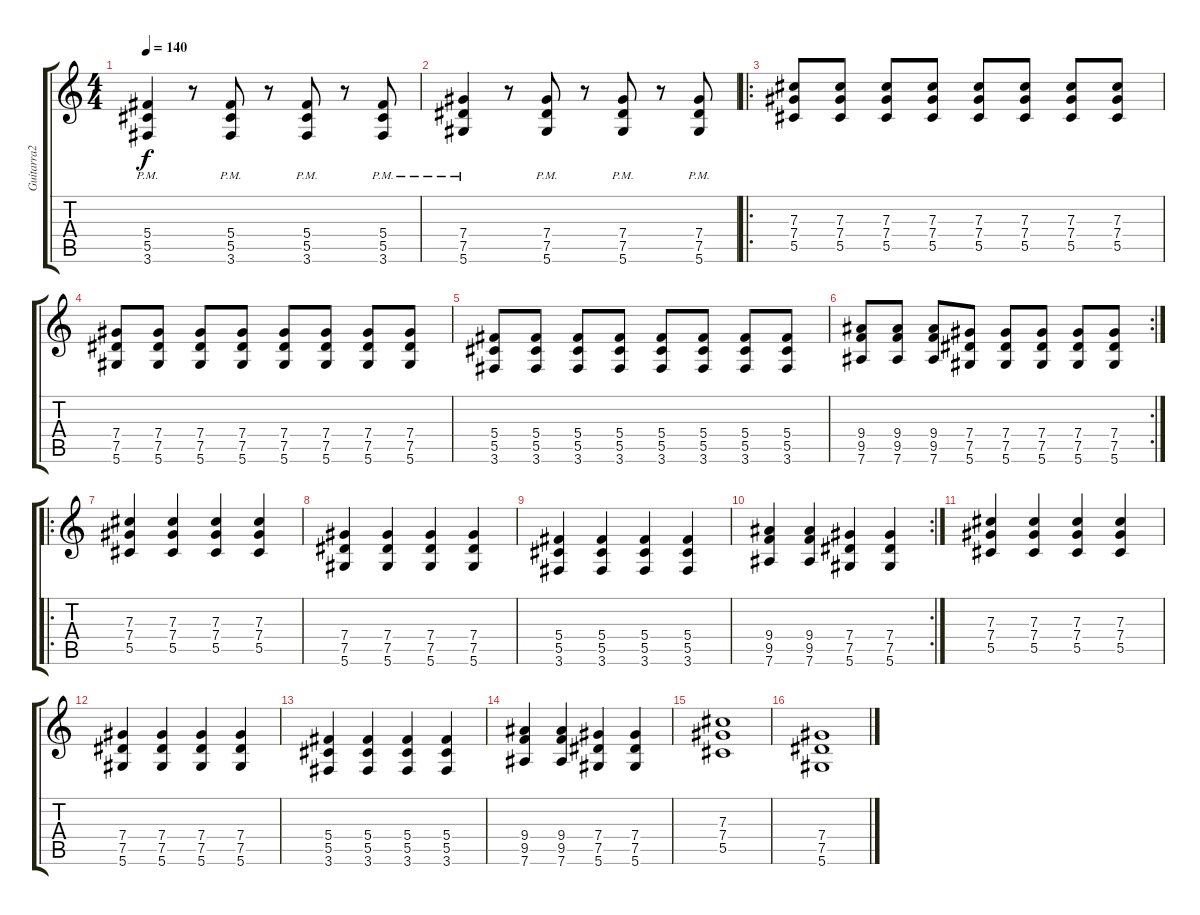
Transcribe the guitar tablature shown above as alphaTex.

\track ("Guitarra2" "Guitarra2") {instrument distortionguitar}
\staff {score tabs}
\tuning (Eb4 Bb3 Gb3 Db3 Ab2 Eb2) {hide}
\ts (4 4)
\tempo 140
\clef g2
\ks c
(5.4{pm} 5.5{pm} 3.6{pm}).4{dy f volume 12} r.8 (5.4{pm} 5.5{pm} 3.6{pm}).8 r.8 (5.4{pm} 5.5{pm} 3.6{pm}).8 r.8 (5.4{pm} 5.5{pm} 3.6{pm}).8 |
(7.4{pm} 7.5{pm} 5.6{pm}).4 r.8 (7.4{pm} 7.5{pm} 5.6{pm}).8 r.8 (7.4{pm} 7.5{pm} 5.6{pm}).8 r.8 (7.4{pm} 7.5{pm} 5.6{pm}).8 |
\ro
(7.3 7.4 5.5).8{volume 14} (7.3 7.4 5.5).8 (7.3 7.4 5.5).8 (7.3 7.4 5.5).8 (7.3 7.4 5.5).8 (7.3 7.4 5.5).8 (7.3 7.4 5.5).8 (7.3 7.4 5.5).8 |
(7.4 7.5 5.6).8 (7.4 7.5 5.6).8 (7.4 7.5 5.6).8 (7.4 7.5 5.6).8 (7.4 7.5 5.6).8 (7.4 7.5 5.6).8 (7.4 7.5 5.6).8 (7.4 7.5 5.6).8 |
(5.4 5.5 3.6).8 (5.4 5.5 3.6).8 (5.4 5.5 3.6).8 (5.4 5.5 3.6).8 (5.4 5.5 3.6).8 (5.4 5.5 3.6).8 (5.4 5.5 3.6).8 (5.4 5.5 3.6).8 |
\rc 2
(9.4 9.5 7.6).8 (9.4 9.5 7.6).8 (9.4 9.5 7.6).8 (7.4 7.5 5.6).8 (7.4 7.5 5.6).8 (7.4 7.5 5.6).8 (7.4 7.5 5.6).8 (7.4 7.5 5.6).8 |
\ro
(7.3 7.4 5.5).4 (7.3 7.4 5.5).4 (7.3 7.4 5.5).4 (7.3 7.4 5.5).4 |
(7.4 7.5 5.6).4 (7.4 7.5 5.6).4 (7.4 7.5 5.6).4 (7.4 7.5 5.6).4 |
(5.4 5.5 3.6).4 (5.4 5.5 3.6).4 (5.4 5.5 3.6).4 (5.4 5.5 3.6).4 |
\rc 2
(9.4 9.5 7.6).4 (9.4 9.5 7.6).4 (7.4 7.5 5.6).4 (7.4 7.5 5.6).4 |
(7.3 7.4 5.5).4 (7.3 7.4 5.5).4 (7.3 7.4 5.5).4 (7.3 7.4 5.5).4 |
(7.4 7.5 5.6).4 (7.4 7.5 5.6).4 (7.4 7.5 5.6).4 (7.4 7.5 5.6).4 |
(5.4 5.5 3.6).4 (5.4 5.5 3.6).4 (5.4 5.5 3.6).4 (5.4 5.5 3.6).4 |
(9.4 9.5 7.6).4 (9.4 9.5 7.6).4 (7.4 7.5 5.6).4 (7.4 7.5 5.6).4 |
(7.3 7.4 5.5).1 |
(7.4 7.5 5.6).1
